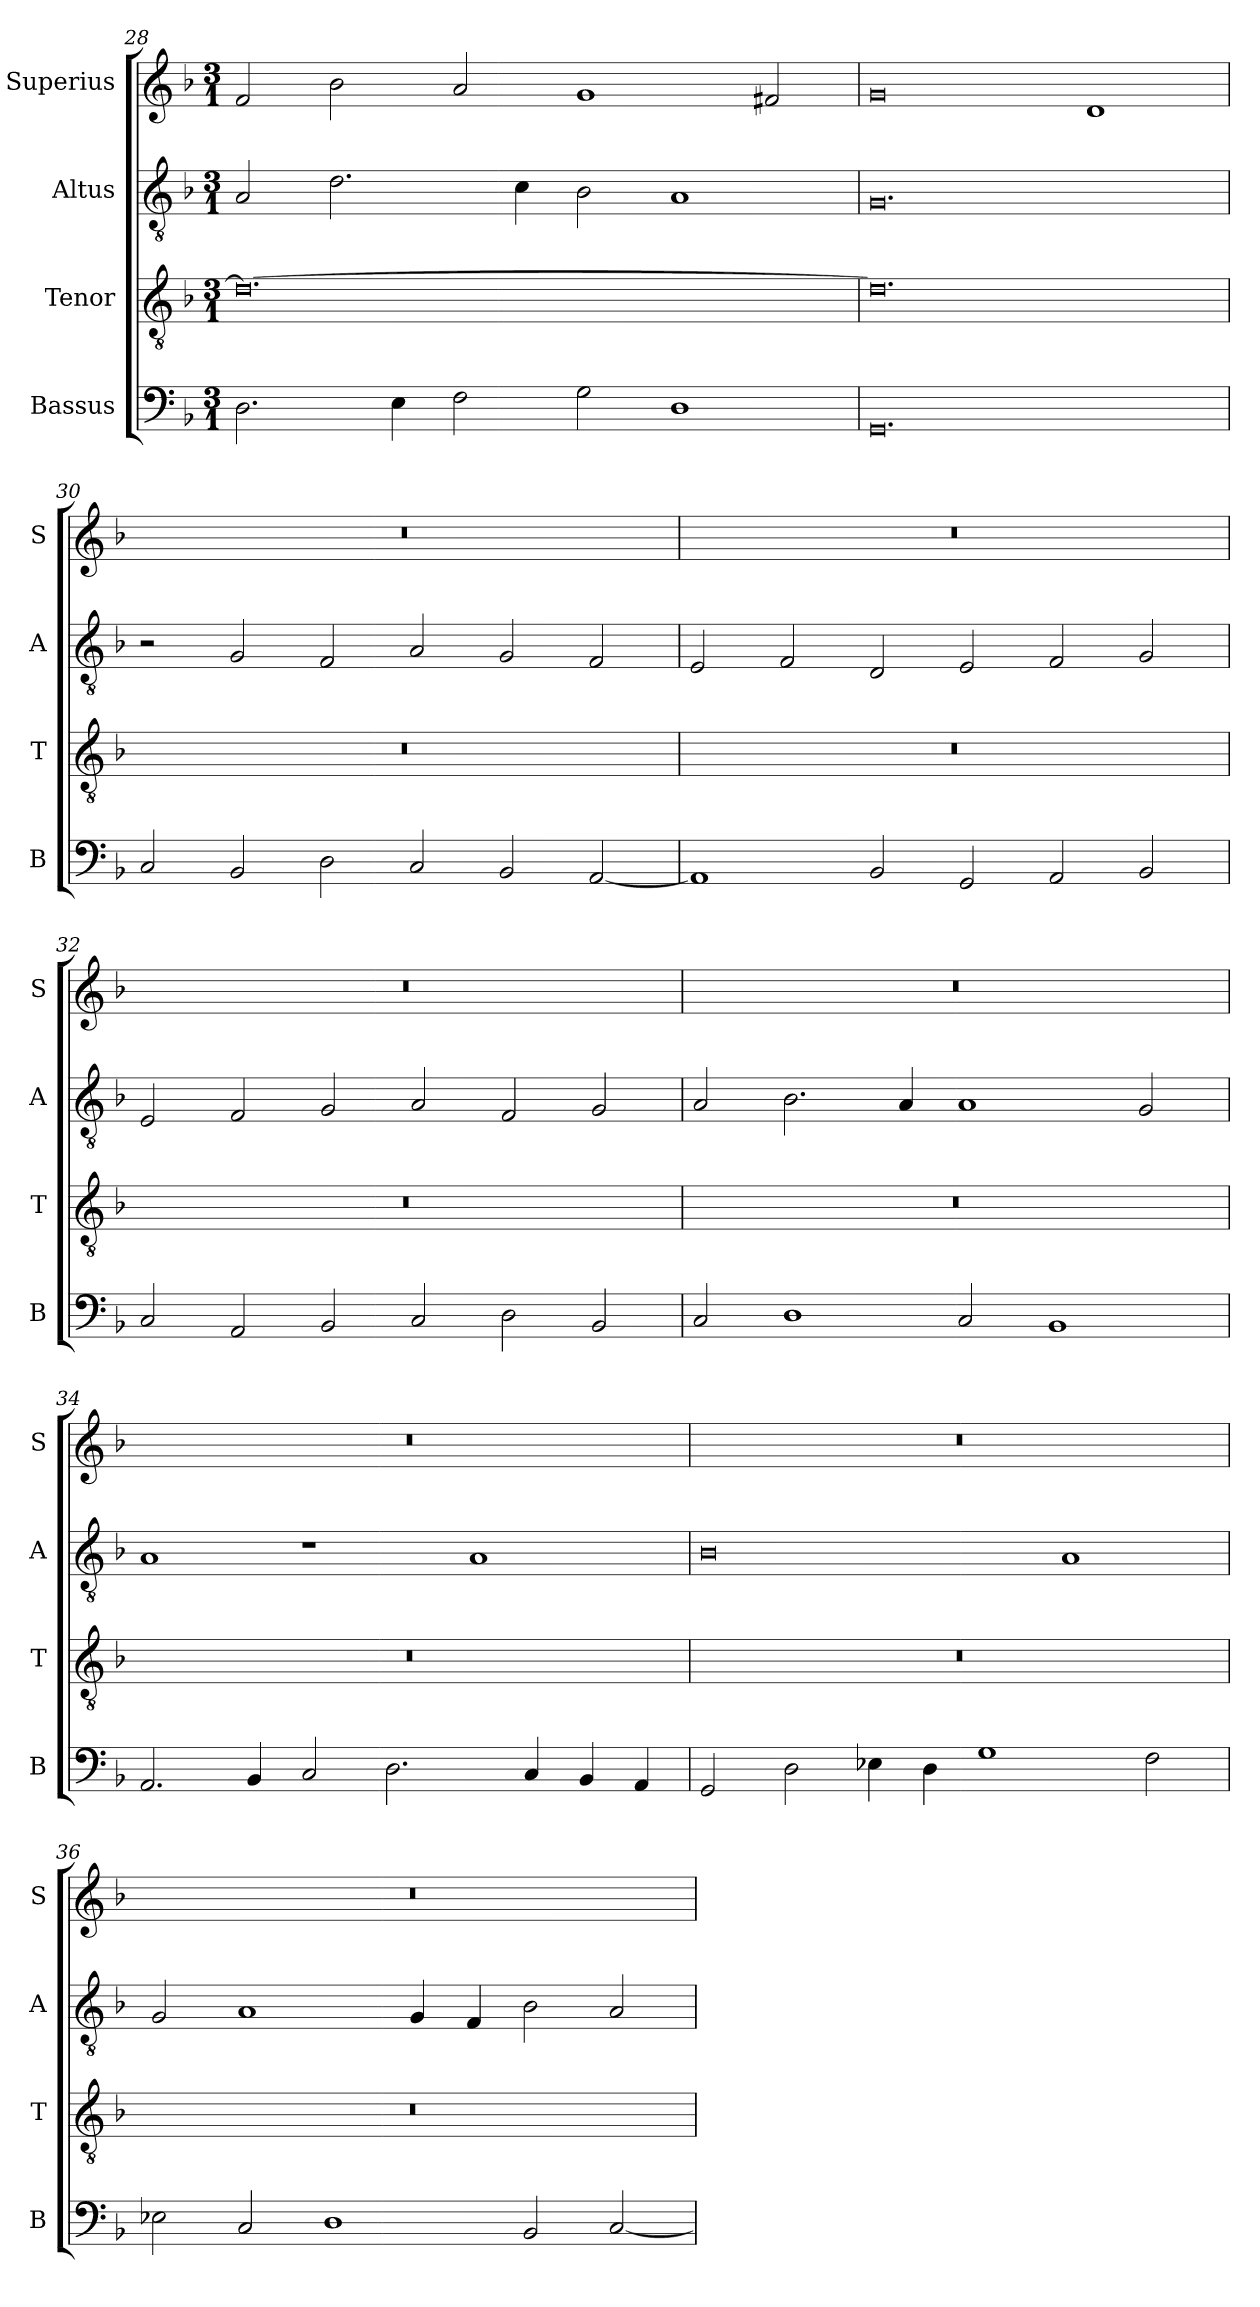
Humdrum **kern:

**kern	**kern	**kern	**kern
*part4	*part3	*part2	*part1
*staff4	*staff3	*staff2	*staff1
*I"Bassus	*I"Tenor	*I"Altus	*I"Superius
*I'B	*I'T	*I'A	*I'S
*clefF4	*clefGv2	*clefGv2	*clefG2
*k[b-]	*k[b-]	*k[b-]	*k[b-]
*M3/1	*M3/1	*M3/1	*M3/1
=28	=28	=28	=28
2.D\	0.d_	2A/	2f/
.	.	2.d\	2b-\
4E\	.	.	.
2F\	.	.	2a/
.	.	4c\	.
2G\	.	2B-\	1g
1D	.	1A	.
.	.	.	2f#X/
=29	=29	=29	=29
0.GG	0.d]	0.G	0g
.	.	.	1d
=30	=30	=30	=30
2C/	0.r	2r	0.r
2BB-/	.	2G/	.
2D\	.	2F/	.
2C/	.	2A/	.
2BB-/	.	2G/	.
[2AA/	.	2F/	.
=31	=31	=31	=31
1AA]	0.r	2E/	0.r
.	.	2F/	.
2BB-/	.	2D/	.
2GG/	.	2E/	.
2AA/	.	2F/	.
2BB-/	.	2G/	.
=32	=32	=32	=32
2C/	0.r	2E/	0.r
2AA/	.	2F/	.
2BB-/	.	2G/	.
2C/	.	2A/	.
2D\	.	2F/	.
2BB-/	.	2G/	.
=33	=33	=33	=33
2C/	0.r	2A/	0.r
1D	.	2.B-\	.
.	.	4A/	.
2C/	.	1A	.
1BB-	.	.	.
.	.	2G/	.
=34	=34	=34	=34
2.AA/	0.r	1A	0.r
4BB-/	.	.	.
2C/	.	1r	.
2.D\	.	.	.
.	.	1A	.
4C/	.	.	.
4BB-/	.	.	.
4AA/	.	.	.
=35	=35	=35	=35
2GG/	0.r	0B-	0.r
2D\	.	.	.
4E-X\	.	.	.
4D\	.	.	.
1G	.	.	.
.	.	1A	.
2F\	.	.	.
=36	=36	=36	=36
2E-X\	0.r	2G/	0.r
2C/	.	1A	.
1D	.	.	.
.	.	4G/	.
.	.	4F/	.
2BB-/	.	2B-\	.
[2C/	.	2A/	.
=	=	=	=
*-	*-	*-	*-
